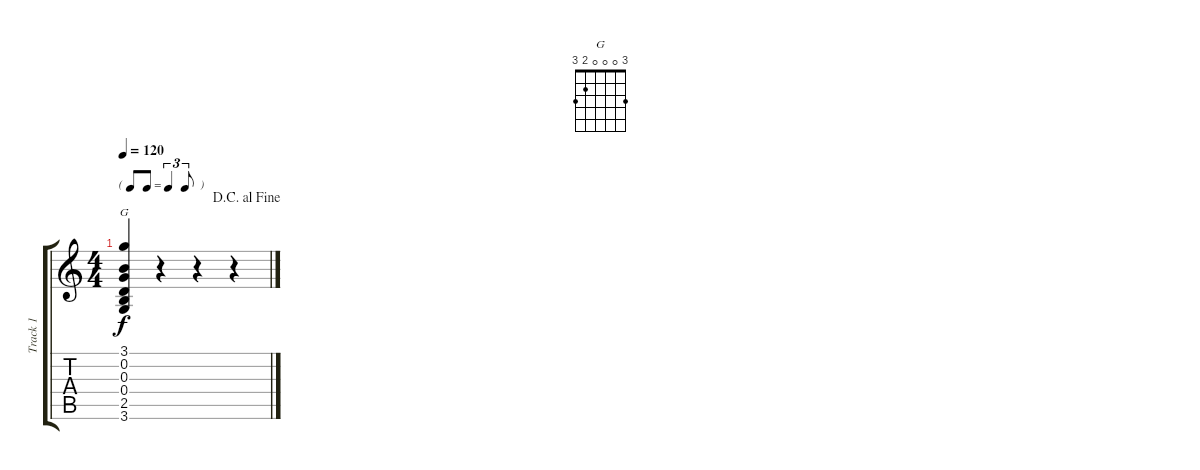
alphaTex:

\track ("Track 1" "Track 1") {instrument acousticguitarsteel}
\staff {score tabs}
\tuning (E4 B3 G3 D3 A2 E2) {hide}
\chord ("G" 3 0 0 0 2 3)
\ts (4 4)
\tf triplet8th
\jump dacapoalfine
\tempo 120
\clef g2
\ks c
(3.1 0.2 0.3 0.4 2.5 3.6).4{ch "G" dy f} r.4 r.4 r.4
